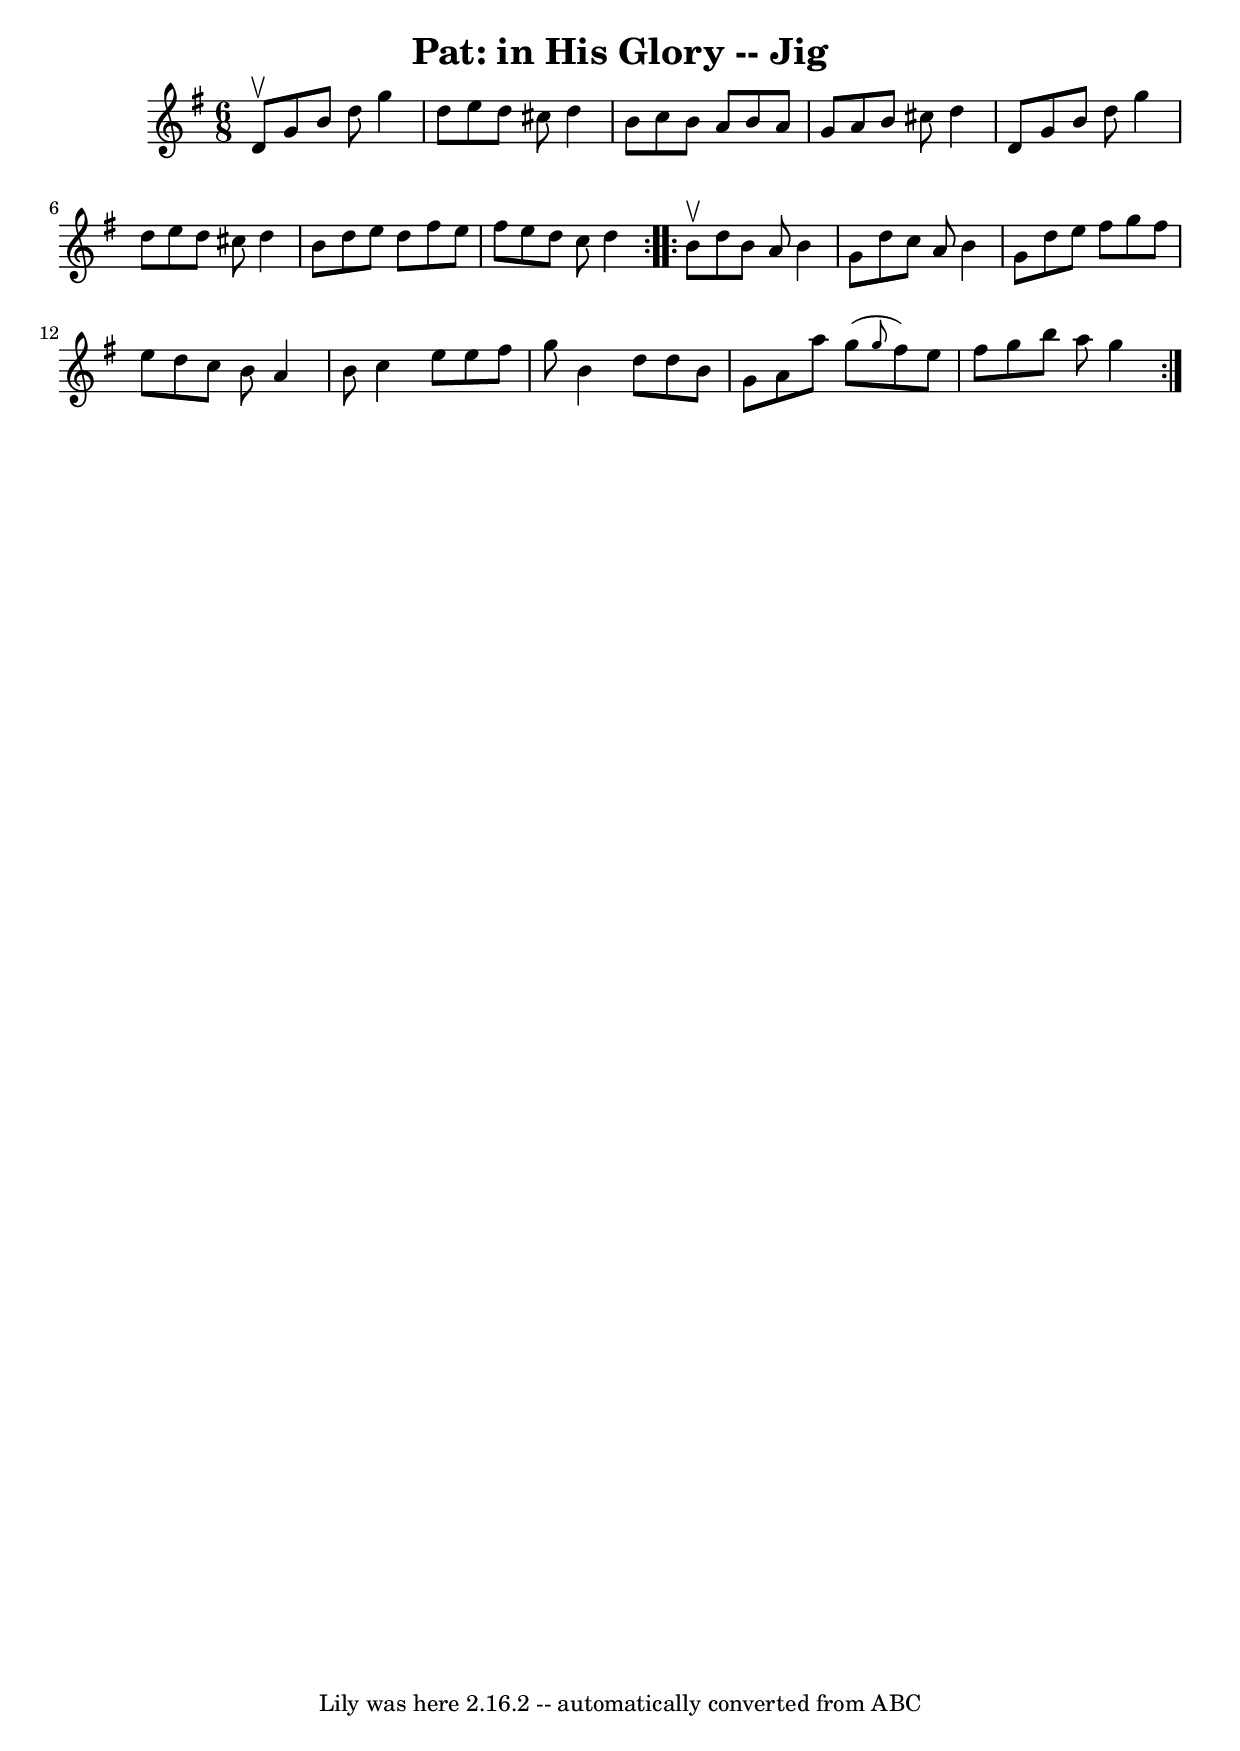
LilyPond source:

\version "2.7.40"
\include "Mammoth.ily"
\header {
	%% book = "Ryan's Mammoth Collection"
	crossRefNumber = "1"
	footnotes = ""
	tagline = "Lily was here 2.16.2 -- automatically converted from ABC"
	title = "Pat: in His Glory -- Jig"
}
voicedefault =  {


\repeat volta 2 {
\time 6/8 \key g \major d'8^\upbow |
 g'8 b'8 d''8 g''4    
d''8  |
 e''8 d''8 cis''8 d''4 b'8  |
 c''8 b'8  
 a'8 b'8 a'8 g'8  |
 a'8 b'8 cis''8 d''4 d'8  
|
 g'8 b'8 d''8 g''4 d''8  |
 e''8 d''8    
cis''8 d''4 b'8  |
 d''8 e''8 d''8 fis''8 e''8    
fis''8  |
 e''8 d''8 c''8 d''4  } \repeat volta 2 { b'8 
^\upbow |
 d''8 b'8 a'8 b'4 g'8  |
 d''8 c''8    
a'8 b'4 g'8  |
 d''8 e''8 fis''8 g''8 fis''8 e''8  
|
 d''8 c''8 b'8 a'4 b'8  |
 c''4 e''8 e''8 
 fis''8 g''8  |
 b'4 d''8 d''8 b'8 g'8  |
 a'8 
 a''8 g''8 (\grace { g''8  } fis''8) e''8 fis''8  |
   
g''8 b''8 a''8 g''4  }   
}

\score{
    <<

	\context Staff="default"
	{
	    \voicedefault 
	}

    >>
	\layout {
	}
	\midi {}
}
